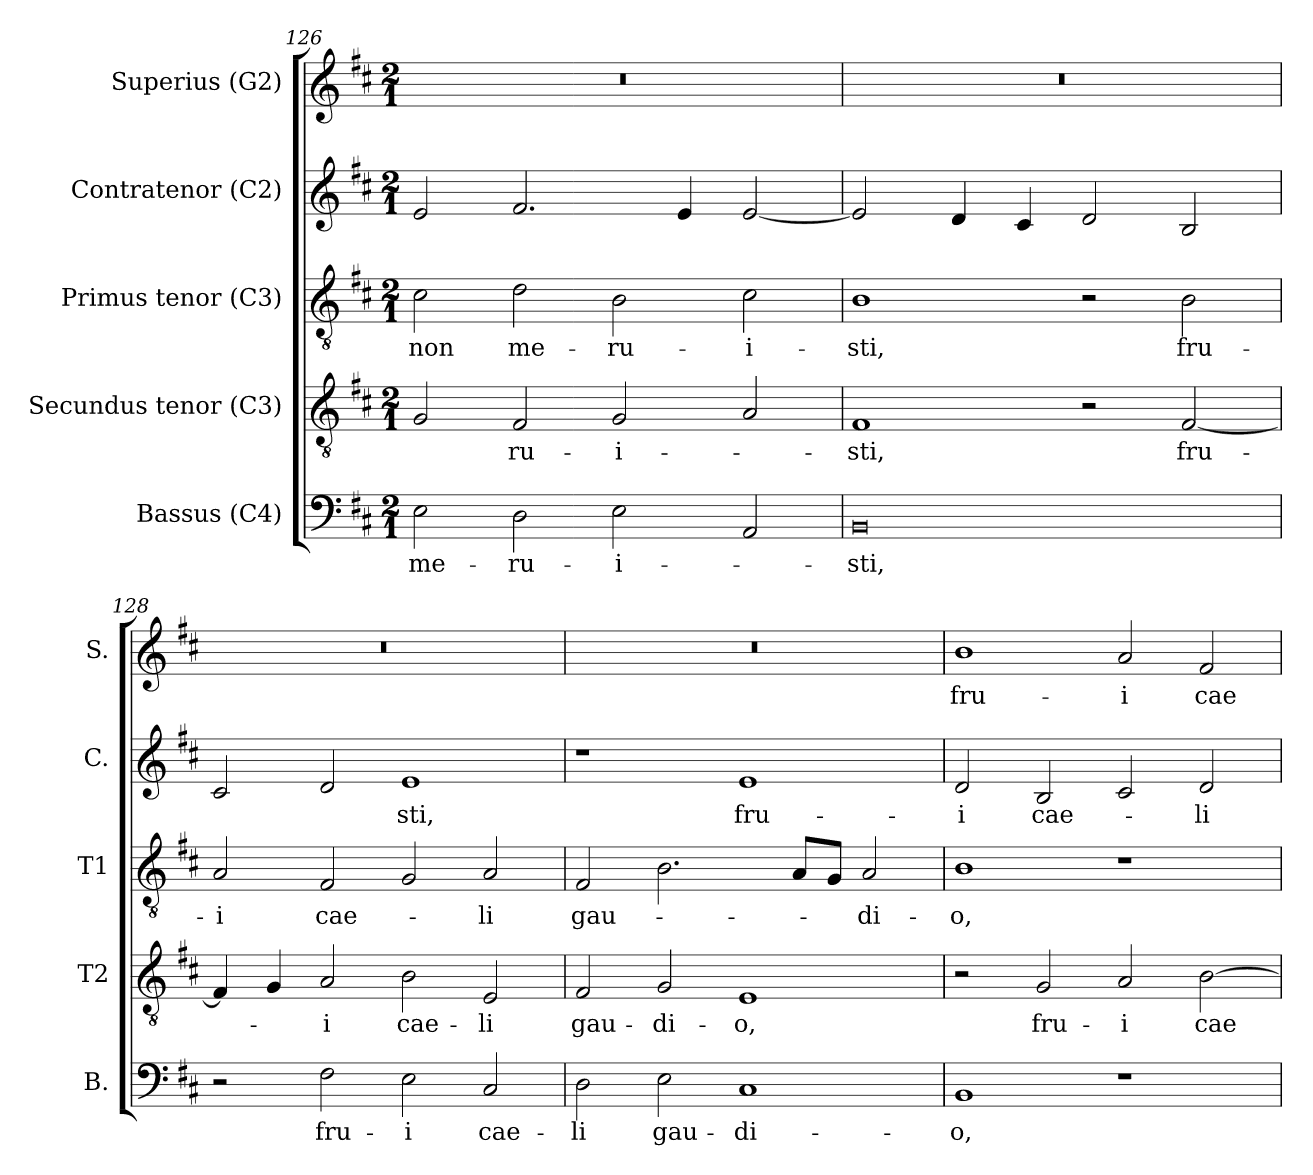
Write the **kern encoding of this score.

**kern	**text	**kern	**text	**kern	**text	**kern	**text	**kern	**text
*part5	*part5	*part4	*part4	*part3	*part3	*part2	*part2	*part1	*part1
*staff5	*staff5	*staff4	*staff4	*staff3	*staff3	*staff2	*staff2	*staff1	*staff1
*I"Bassus (C4)	*	*I"Secundus tenor (C3)	*	*I"Primus tenor (C3)	*	*I"Contratenor (C2)	*	*I"Superius (G2)	*
*I'B.	*	*I'T2	*	*I'T1	*	*I'C.	*	*I'S.	*
*clefF4	*	*clefGv2	*	*clefGv2	*	*clefG2	*	*clefG2	*
*	*	*ITrd7c12	*	*ITrd7c12	*	*	*	*	*
*k[f#c#]	*	*k[f#c#]	*	*k[f#c#]	*	*k[f#c#]	*	*k[f#c#]	*
*D:	*	*D:	*	*D:	*	*D:	*	*D:	*
*M2/1	*	*M2/1	*	*M2/1	*	*M2/1	*	*M2/1	*
=126	=126	=126	=126	=126	=126	=126	=126	=126	=126
!	!LO:LY:b:color=#000000	!	!	!	!	!	!	!	!
!	!	!	!	!	!LO:LY:b:color=#000000	!	!	!LO:N:vis=1	!
2Ei\	me-	2GGi/	.	2C#i\	non	2ei/	.	0r	.
!	!LO:LY:b:color=#000000	!	!	!	!	!	!	!	!
!	!	!	!LO:LY:b:color=#000000	!	!	!	!	!	!
!	!	!	!	!	!LO:LY:b:color=#000000	!	!	!	!
2Di\	-ru-	2FF#i/	-ru-	2Di\	me-	2.f#i/	.	.	.
!	!LO:LY:b:color=#000000	!	!	!	!	!	!	!	!
!	!	!	!LO:LY:b:color=#000000	!	!	!	!	!	!
!	!	!	!	!	!LO:LY:b:color=#000000	!	!	!	!
2Ei\	-i-	2GGi/	-i-	2BBi\	-ru-	.	.	.	.
.	.	.	.	.	.	4ei/	.	.	.
!	!	!	!	!	!LO:LY:b:color=#000000	!	!	!	!
2AAi/	.	2AAi/	.	2C#i\	-i-	[2ei/	.	.	.
=127	=127	=127	=127	=127	=127	=127	=127	=127	=127
!	!LO:LY:b:color=#000000	!	!	!	!	!	!	!	!
!	!	!	!LO:LY:b:color=#000000	!	!	!	!	!	!
!	!	!	!	!	!LO:LY:b:color=#000000	!	!	!LO:N:vis=1	!
0BBi	-sti,	1FF#i	-sti,	1BBi	-sti,	2ei/]	.	0r	.
.	.	.	.	.	.	4di/	.	.	.
.	.	.	.	.	.	4c#i/	.	.	.
.	.	2r	.	2r	.	2di/	.	.	.
!	!	!	!LO:LY:b:color=#000000	!	!	!	!	!	!
!	!	!	!	!	!LO:LY:b:color=#000000	!	!	!	!
.	.	[2FF#i/	fru-	2BBi\	fru-	2Bi/	.	.	.
=128	=128	=128	=128	=128	=128	=128	=128	=128	=128
!	!	!	!	!	!LO:LY:b:color=#000000	!	!	!LO:N:vis=1	!
2r	.	4FF#i/]	.	2AAi/	-i	2c#i/	.	0r	.
.	.	4GGi/	.	.	.	.	.	.	.
!	!LO:LY:b:color=#000000	!	!	!	!	!	!	!	!
!	!	!	!LO:LY:b:color=#000000	!	!	!	!	!	!
!	!	!	!	!	!LO:LY:b:color=#000000	!	!	!	!
2F#i\	fru-	2AAi/	-i	2FF#i/	cae-	2di/	.	.	.
!	!LO:LY:b:color=#000000	!	!	!	!	!	!	!	!
!	!	!	!LO:LY:b:color=#000000	!	!	!	!	!	!
!	!	!	!	!	!	!	!LO:LY:b:color=#000000	!	!
2Ei\	-i	2BBi\	cae-	2GGi/	.	1ei	-sti,	.	.
!	!LO:LY:b:color=#000000	!	!	!	!	!	!	!	!
!	!	!	!LO:LY:b:color=#000000	!	!	!	!	!	!
!	!	!	!	!	!LO:LY:b:color=#000000	!	!	!	!
2C#i/	cae-	2EEi/	-li	2AAi/	-li	.	.	.	.
!!LO:LB:g=z
=129	=129	=129	=129	=129	=129	=129	=129	=129	=129
!	!LO:LY:b:color=#000000	!	!	!	!	!	!	!	!
!	!	!	!LO:LY:b:color=#000000	!	!	!	!	!	!
!	!	!	!	!	!LO:LY:b:color=#000000	!	!	!LO:N:vis=1	!
2Di\	-li	2FF#i/	gau-	2FF#i/	gau-	1r	.	0r	.
!	!LO:LY:b:color=#000000	!	!	!	!	!	!	!	!
!	!	!	!LO:LY:b:color=#000000	!	!	!	!	!	!
2Ei\	gau-	2GGi/	-di-	2.BBi\	.	.	.	.	.
!	!LO:LY:b:color=#000000	!	!	!	!	!	!	!	!
!	!	!	!LO:LY:b:color=#000000	!	!	!	!	!	!
!	!	!	!	!	!	!	!LO:LY:b:color=#000000	!	!
1C#i	-di-	1EEi	-o,	.	.	1ei	fru-	.	.
.	.	.	.	8AAi/L	.	.	.	.	.
.	.	.	.	8GGi/J	.	.	.	.	.
!	!	!	!	!	!LO:LY:b:color=#000000	!	!	!	!
.	.	.	.	2AAi/	-di-	.	.	.	.
=130	=130	=130	=130	=130	=130	=130	=130	=130	=130
!	!LO:LY:b:color=#000000	!	!	!	!	!	!	!	!
!	!	!	!	!	!LO:LY:b:color=#000000	!	!	!	!
!	!	!	!	!	!	!	!LO:LY:b:color=#000000	!	!
!	!	!	!	!	!	!	!	!	!LO:LY:b:color=#000000
1BBi	-o,	2r	.	1BBi	-o,	2di/	-i	1bi	fru-
!	!	!	!LO:LY:b:color=#000000	!	!	!	!	!	!
!	!	!	!	!	!	!	!LO:LY:b:color=#000000	!	!
.	.	2GGi/	fru-	.	.	2Bi/	cae-	.	.
!	!	!	!LO:LY:b:color=#000000	!	!	!	!	!	!
!	!	!	!	!	!	!	!	!	!LO:LY:b:color=#000000
1r	.	2AAi/	-i	1r	.	2c#i/	.	2ai/	-i
!	!	!	!LO:LY:b:color=#000000	!	!	!	!	!	!
!	!	!	!	!	!	!	!LO:LY:b:color=#000000	!	!
!	!	!	!	!	!	!	!	!	!LO:LY:b:color=#000000
.	.	[2BBi\	cae-	.	.	2di/	-li	2f#i/	cae-
=	=	=	=	=	=	=	=	=	=
*-	*-	*-	*-	*-	*-	*-	*-	*-	*-
